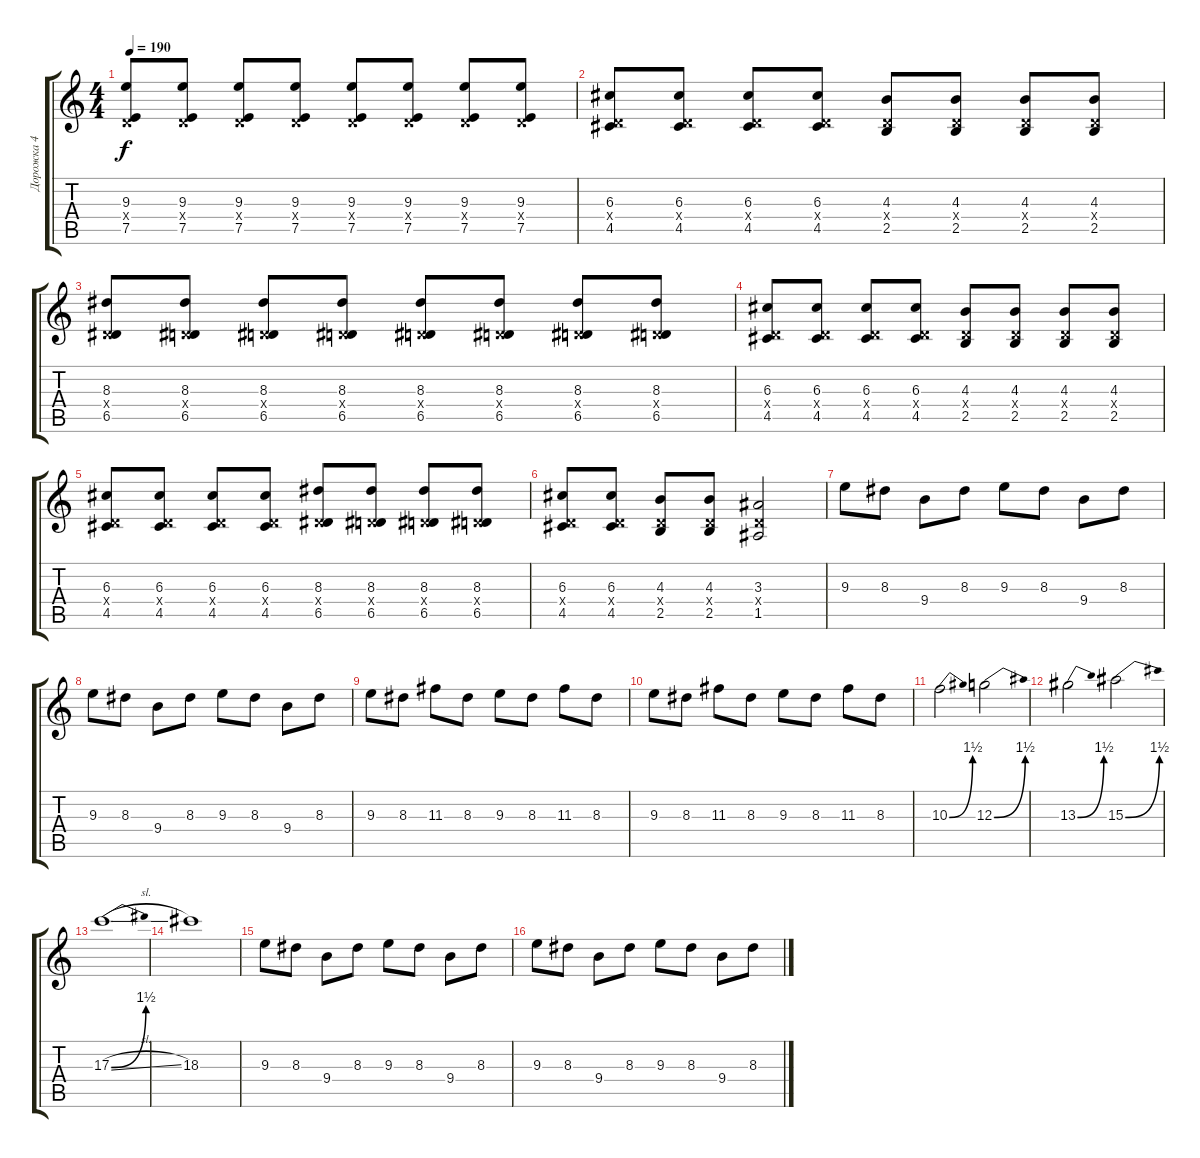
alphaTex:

\track ("Дорожка 4" "Дорожка 4") {instrument distortionguitar}
\staff {score tabs}
\tuning (E4 B3 G3 D3 A2 E2) {hide}
\ts (4 4)
\tempo 190
\clef g2
\ks c
(9.3 0.4{x} 7.5).8{dy f} (9.3 0.4{x} 7.5).8 (9.3 0.4{x} 7.5).8 (9.3 0.4{x} 7.5).8 (9.3 0.4{x} 7.5).8 (9.3 0.4{x} 7.5).8 (9.3 0.4{x} 7.5).8 (9.3 0.4{x} 7.5).8 |
(6.3 0.4{x} 4.5).8 (6.3 0.4{x} 4.5).8 (6.3 0.4{x} 4.5).8 (6.3 0.4{x} 4.5).8 (4.3 0.4{x} 2.5).8 (4.3 0.4{x} 2.5).8 (4.3 0.4{x} 2.5).8 (4.3 0.4{x} 2.5).8 |
(8.3 0.4{x} 6.5).8 (8.3 0.4{x} 6.5).8 (8.3 0.4{x} 6.5).8 (8.3 0.4{x} 6.5).8 (8.3 0.4{x} 6.5).8 (8.3 0.4{x} 6.5).8 (8.3 0.4{x} 6.5).8 (8.3 0.4{x} 6.5).8 |
(6.3 0.4{x} 4.5).8 (6.3 0.4{x} 4.5).8 (6.3 0.4{x} 4.5).8 (6.3 0.4{x} 4.5).8 (4.3 0.4{x} 2.5).8 (4.3 0.4{x} 2.5).8 (4.3 0.4{x} 2.5).8 (4.3 0.4{x} 2.5).8 |
(6.3 0.4{x} 4.5).8 (6.3 0.4{x} 4.5).8 (6.3 0.4{x} 4.5).8 (6.3 0.4{x} 4.5).8 (8.3 0.4{x} 6.5).8 (8.3 0.4{x} 6.5).8 (8.3 0.4{x} 6.5).8 (8.3 0.4{x} 6.5).8 |
(6.3 0.4{x} 4.5).8 (6.3 0.4{x} 4.5).8 (4.3 0.4{x} 2.5).8 (4.3 0.4{x} 2.5).8 (3.3 0.4{x} 1.5).2 |
9.3.8 8.3.8 9.4.8 8.3.8 9.3.8 8.3.8 9.4.8 8.3.8 |
9.3.8 8.3.8 9.4.8 8.3.8 9.3.8 8.3.8 9.4.8 8.3.8 |
9.3.8 8.3.8 11.3.8 8.3.8 9.3.8 8.3.8 11.3.8 8.3.8 |
9.3.8 8.3.8 11.3.8 8.3.8 9.3.8 8.3.8 11.3.8 8.3.8 |
10.3{be (bend 0 0 60 6)}.2 12.3{be (bend 0 0 60 6)}.2 |
13.3{be (bend 0 0 60 6)}.2 15.3{be (bend 0 0 60 6)}.2 |
17.3{be (bend 0 0 60 6) sl}.1 |
18.3.1 |
9.3.8 8.3.8 9.4.8 8.3.8 9.3.8 8.3.8 9.4.8 8.3.8 |
9.3.8 8.3.8 9.4.8 8.3.8 9.3.8 8.3.8 9.4.8 8.3.8
